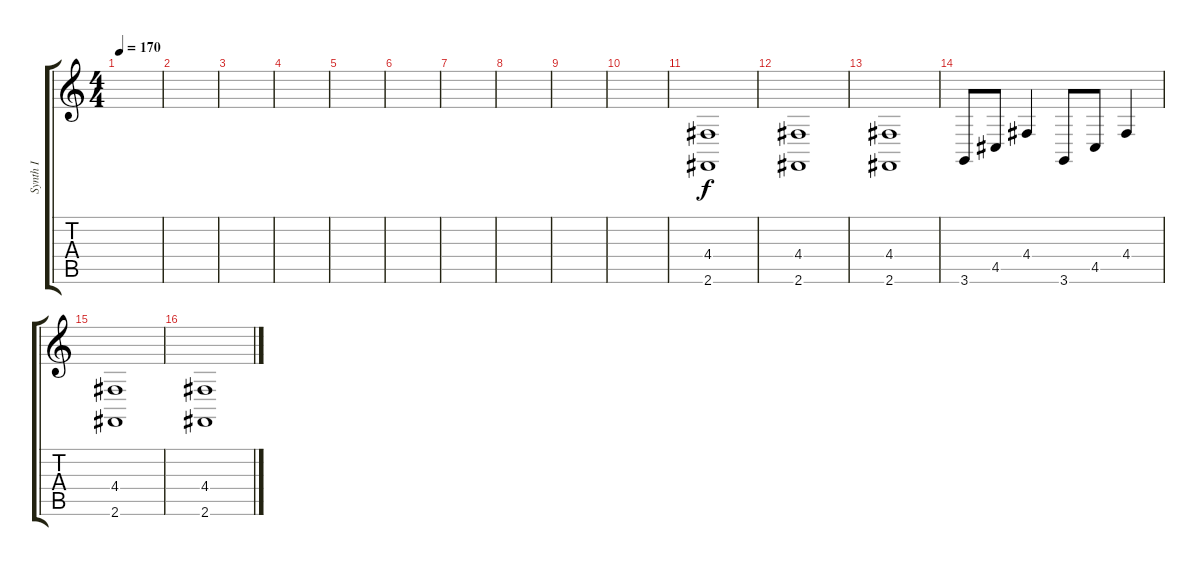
\track ("Synth I" "Synth I") {instrument stringensemble1}
\staff {score tabs}
\tuning (E4 B3 G3 D3 A2 E2) {hide}
\ts (4 4)
\tempo 170
\clef g2
\ks c
|
|
|
|
|
|
|
|
|
|
(4.4 2.6).1 |
(4.4 2.6).1 |
(4.4 2.6).1 |
3.6.8 4.5.8 4.4.4 3.6.8 4.5.8 4.4.4 |
(4.4 2.6).1 |
(4.4 2.6).1
